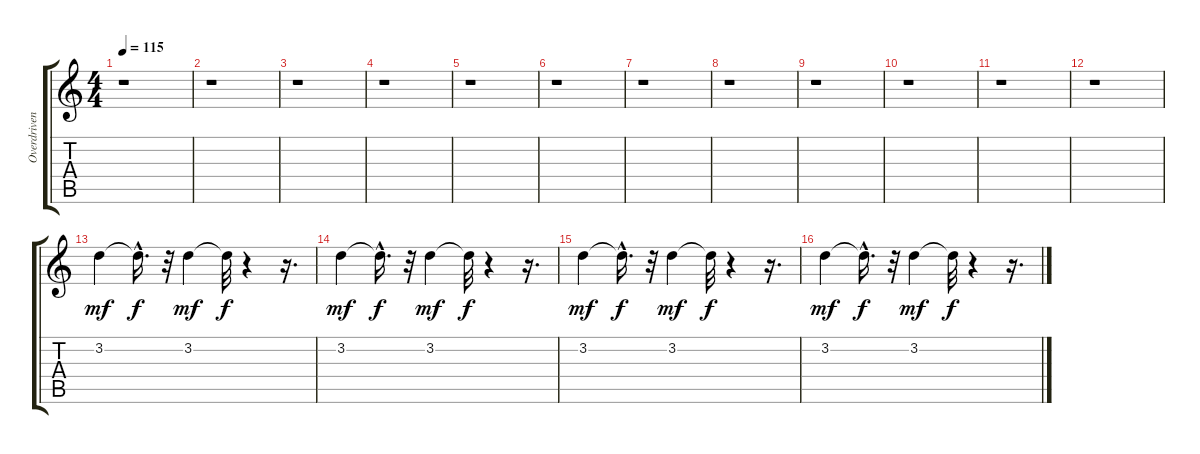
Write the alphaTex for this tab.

\track ("Overdriven Guitar" "Overdriven") {instrument overdrivenguitar}
\staff {score tabs}
\tuning (E4 B3 G3 D3 A2 E2) {hide}
\ts (4 4)
\tempo 115
\clef g2
\ks c
r.1{dy mf} |
r.1 |
r.1 |
r.1 |
r.1 |
r.1 |
r.1 |
r.1 |
r.1 |
r.1 |
r.1 |
r.1 |
3.2.4 3.2{hac t}.16{d dy f} r.32 3.2.4{dy mf} 3.2{t}.32{dy f} r.4 r.16{d} |
3.2.4{dy mf} 3.2{hac t}.16{d dy f} r.32 3.2.4{dy mf} 3.2{t}.32{dy f} r.4 r.16{d} |
3.2.4{dy mf} 3.2{hac t}.16{d dy f} r.32 3.2.4{dy mf} 3.2{t}.32{dy f} r.4 r.16{d} |
3.2.4{dy mf} 3.2{hac t}.16{d dy f} r.32 3.2.4{dy mf} 3.2{t}.32{dy f} r.4 r.16{d}
